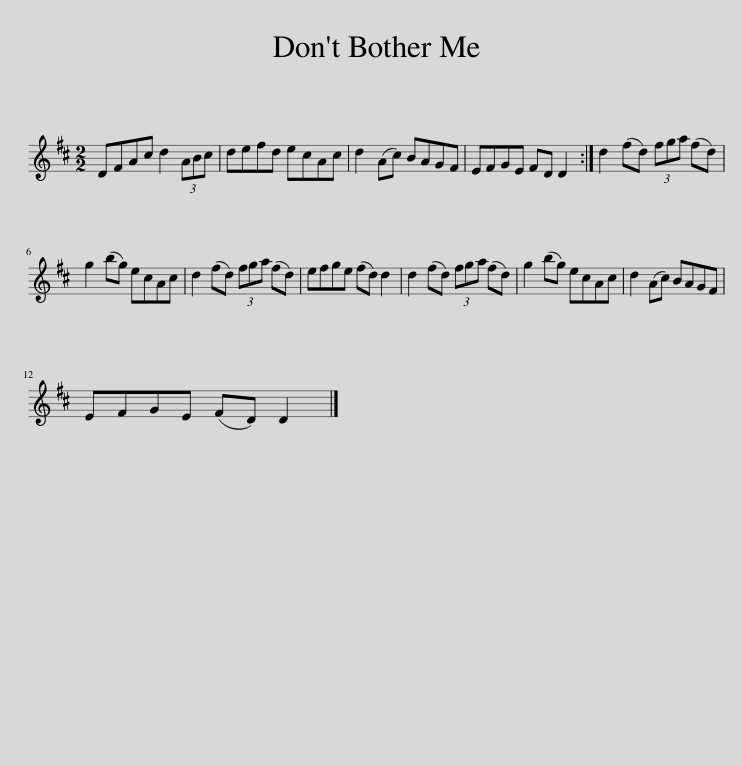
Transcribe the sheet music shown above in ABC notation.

X:1
L:1/8
M:2/2
I:linebreak $
K:D
V:1 treble
V:1
 DFAc d2 (3ABc | defd ecAc | d2 (Ac) BAGF | EFGE FD D2 :| d2 (fd) (3fga (fd) |$ %5
 g2 (bg) ecAc | d2 (fd) (3fga (fd) | efge (fd) d2 | d2 (fd) (3fga (fd) | g2 (bg) ecAc | %10
 d2 (Ac) BAGF |$ EFGE (FD) D2 |] %12
